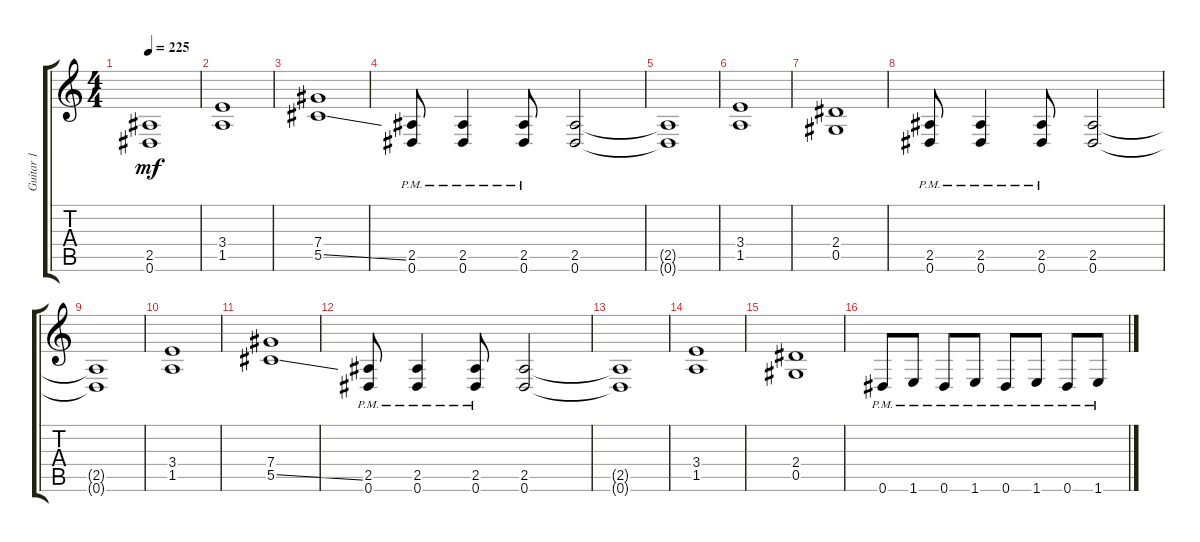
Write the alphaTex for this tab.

\track ("Guitar 1" "Guitar 1") {instrument distortionguitar}
\staff {score tabs}
\tuning (Eb4 Bb3 Gb3 Db3 Ab2 Eb2) {hide}
\ts (4 4)
\tempo 225
\clef g2
\ks c
(2.5{t} 0.6{t}).1{dy mf} |
(3.4 1.5).1 |
(7.4 5.5{ss}).1 |
(2.5{pm} 0.6{pm}).8 (2.5{pm} 0.6{pm}).4 (2.5{pm} 0.6{pm}).8 (2.5 0.6).2 |
(2.5{t} 0.6{t}).1 |
(3.4 1.5).1 |
(2.4 0.5).1 |
(2.5{pm} 0.6{pm}).8 (2.5{pm} 0.6{pm}).4 (2.5{pm} 0.6{pm}).8 (2.5 0.6).2 |
(2.5{t} 0.6{t}).1 |
(3.4 1.5).1 |
(7.4 5.5{ss}).1 |
(2.5{pm} 0.6{pm}).8 (2.5{pm} 0.6{pm}).4 (2.5{pm} 0.6{pm}).8 (2.5 0.6).2 |
(2.5{t} 0.6{t}).1 |
(3.4 1.5).1 |
(2.4 0.5).1 |
0.6{pm}.8 1.6{pm}.8 0.6{pm}.8 1.6{pm}.8 0.6{pm}.8 1.6{pm}.8 0.6{pm}.8 1.6{pm}.8
